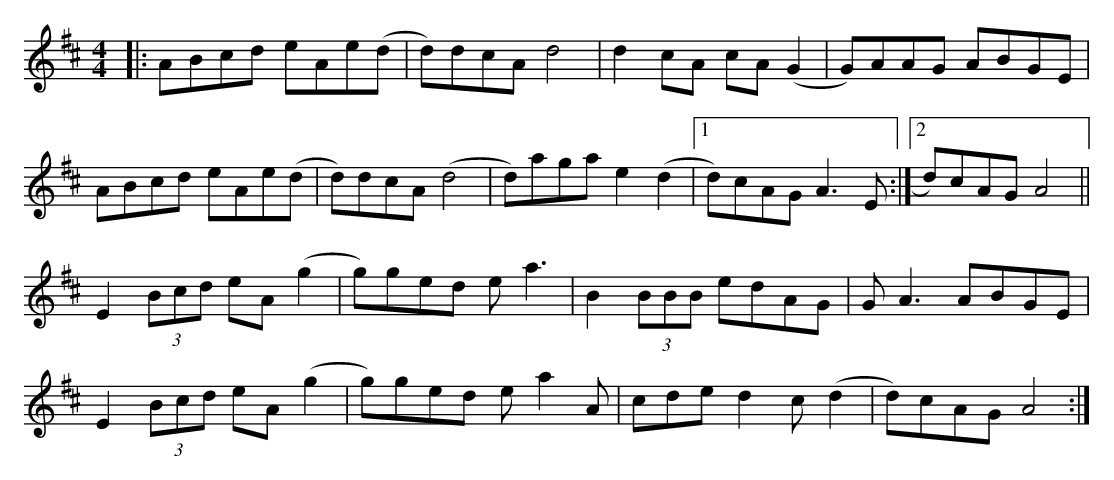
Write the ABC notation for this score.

X:1
M:4/4
K:Amix
|:ABcd eAe(d|d)dcA d4|d2 cA cA (G2|G)AAG ABGE|
ABcd eAe(d|d)dcA (d4|d)aga e2 (d2|1 d)cAG A3 E:|2 d)cAG A4||
E2 (3Bcd eA (g2|g)ged e a3|B2 (3BBB edAG|G A3 ABGE|
E2 (3Bcd eA (g2|g)ged e a2 A|cde d2 c (d2|d)cAG A4:|
